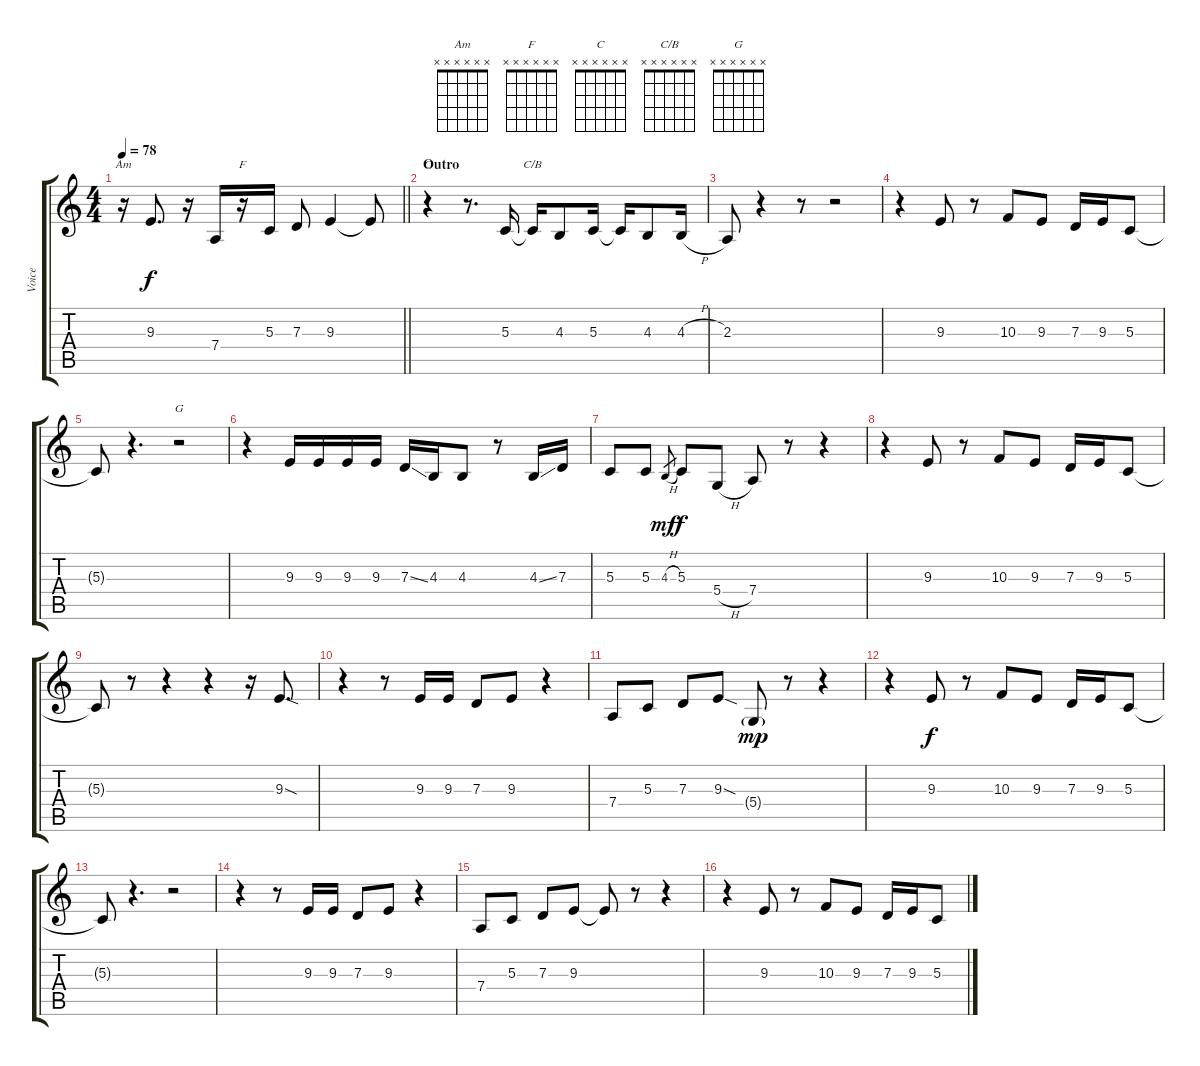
\track ("Voice" "Voice") {instrument clarinet}
\staff {score tabs}
\tuning (E4 B3 G3 D3 A2 E2) {hide}
\chord ("Am" x x x x x x)
\chord ("F" x x x x x x)
\chord ("C" x x x x x x)
\chord ("C/B" x x x x x x)
\chord ("G" x x x x x x)
\ts (4 4)
\tempo 78
\clef g2
\barLineRight lightlight
\ks c
r.16{ch "Am" dy f} 9.3.8{d} r.16 7.4.16 r.16{ch "F"} 5.3.16 7.3.8 9.3.4 9.3{t}.8 |
\section ("" "Outro")
r.4{ch "C"} r.8{d} 5.3.16 5.3{t}.16{ch "C/B"} 4.3.8 5.3.16 5.3{t}.16 4.3.8 4.3{h}.16 |
2.3.8 r.4 r.8 r.2 |
r.4 9.3.8 r.8 10.3.8 9.3.8 7.3.16 9.3.16 5.3.8 |
5.3{t}.8 r.4{d} r.2{ch "G"} |
r.4 9.3.16 9.3.16 9.3.16 9.3.16 7.3{ss}.16 4.3.16 4.3.8 r.8 4.3{ss}.16 7.3.16 |
5.3.8 5.3.8 4.3{h}.8{gr dy mf} 5.3.8{dy f} 5.4{h}.8 7.4.8 r.8 r.4 |
r.4 9.3.8 r.8 10.3.8 9.3.8 7.3.16 9.3.16 5.3.8 |
5.3{t}.8 r.8 r.4 r.4 r.16 9.3{sod}.8{d} |
r.4 r.8 9.3.16 9.3.16 7.3.8 9.3.8 r.4 |
7.4.8 5.3.8 7.3.8 9.3{sod}.8 5.4{g}.8{dy mp} r.8 r.4 |
r.4 9.3.8{dy f} r.8 10.3.8 9.3.8 7.3.16 9.3.16 5.3.8 |
5.3{t}.8 r.4{d} r.2 |
r.4 r.8 9.3.16 9.3.16 7.3.8 9.3.8 r.4 |
7.4.8 5.3.8 7.3.8 9.3.8 9.3{t}.8 r.8 r.4 |
r.4 9.3.8 r.8 10.3.8 9.3.8 7.3.16 9.3.16 5.3.8
